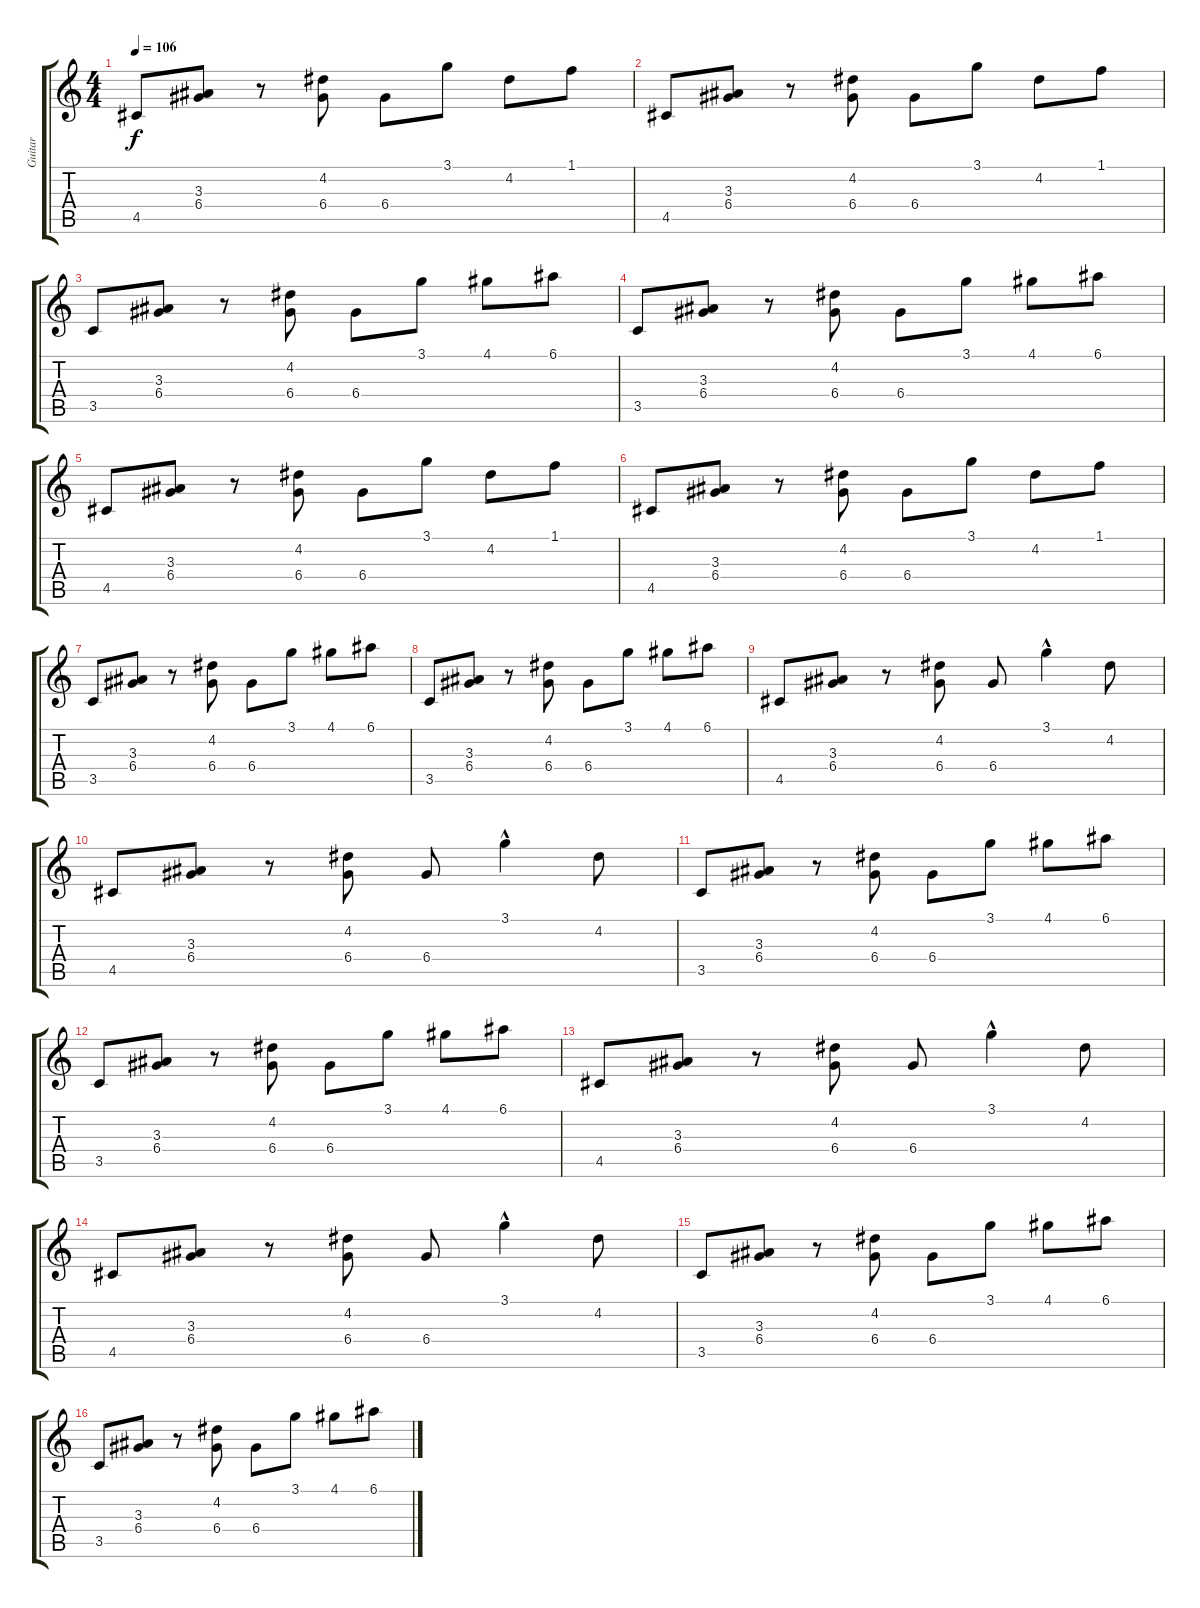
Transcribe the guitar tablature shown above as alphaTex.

\track ("Guitar" "Guitar") {instrument acousticguitarnylon}
\staff {score tabs}
\tuning (E4 B3 G3 D3 A2 E2) {hide}
\ts (4 4)
\tempo 106
\clef g2
\ks c
4.5.8{dy f instrument acousticguitarnylon} (3.3 6.4).8 r.8 (4.2 6.4).8 6.4.8 3.1.8 4.2.8 1.1.8 |
4.5.8 (3.3 6.4).8 r.8 (4.2 6.4).8 6.4.8 3.1.8 4.2.8 1.1.8 |
3.5.8 (3.3 6.4).8 r.8 (4.2 6.4).8 6.4.8 3.1.8 4.1.8 6.1.8 |
3.5.8 (3.3 6.4).8 r.8 (4.2 6.4).8 6.4.8 3.1.8 4.1.8 6.1.8 |
4.5.8 (3.3 6.4).8 r.8 (4.2 6.4).8 6.4.8 3.1.8 4.2.8 1.1.8 |
4.5.8 (3.3 6.4).8 r.8 (4.2 6.4).8 6.4.8 3.1.8 4.2.8 1.1.8 |
3.5.8 (3.3 6.4).8 r.8 (4.2 6.4).8 6.4.8 3.1.8 4.1.8 6.1.8 |
3.5.8 (3.3 6.4).8 r.8 (4.2 6.4).8 6.4.8 3.1.8 4.1.8 6.1.8 |
4.5.8 (3.3 6.4).8 r.8 (4.2 6.4).8 6.4.8 3.1{hac}.4 4.2.8 |
4.5.8 (3.3 6.4).8 r.8 (4.2 6.4).8 6.4.8 3.1{hac}.4 4.2.8 |
3.5.8 (3.3 6.4).8 r.8 (4.2 6.4).8 6.4.8 3.1.8 4.1.8 6.1.8 |
3.5.8 (3.3 6.4).8 r.8 (4.2 6.4).8 6.4.8 3.1.8 4.1.8 6.1.8 |
4.5.8 (3.3 6.4).8 r.8 (4.2 6.4).8 6.4.8 3.1{hac}.4 4.2.8 |
4.5.8 (3.3 6.4).8 r.8 (4.2 6.4).8 6.4.8 3.1{hac}.4 4.2.8 |
3.5.8 (3.3 6.4).8 r.8 (4.2 6.4).8 6.4.8 3.1.8 4.1.8 6.1.8 |
3.5.8 (3.3 6.4).8 r.8 (4.2 6.4).8 6.4.8 3.1.8 4.1.8 6.1.8
